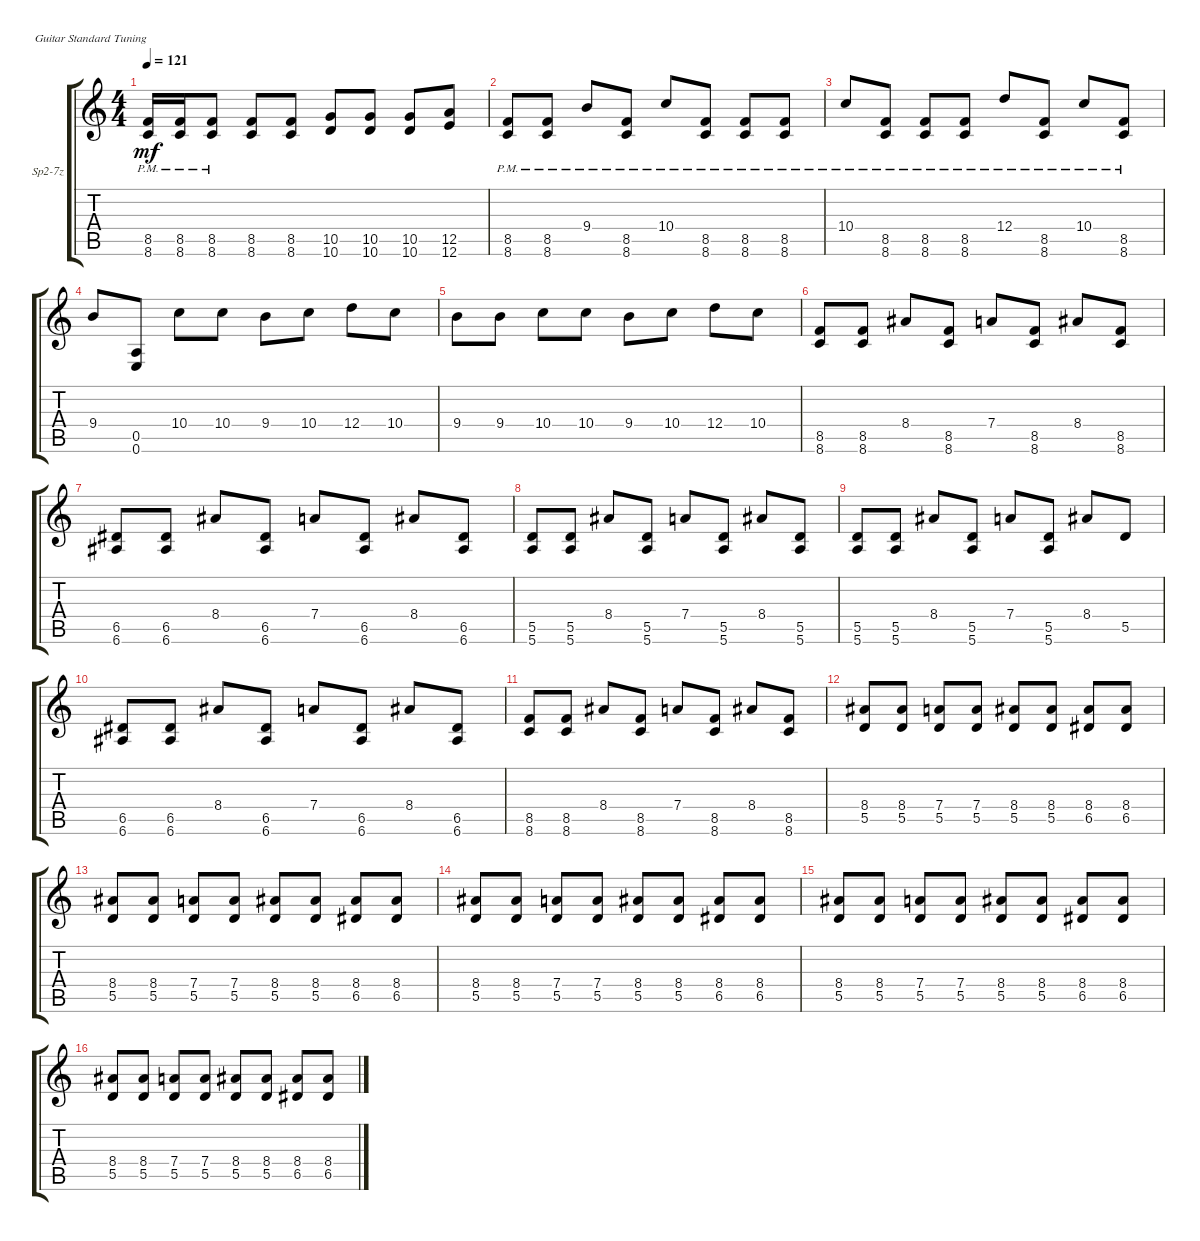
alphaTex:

\defaultSystemsLayout 4
\bracketExtendMode groupsimilarinstruments
\firstSystemTrackNameOrientation horizontal
\otherSystemsTrackNameOrientation horizontal
\track ("EGW2" "Sp2-7z") {instrument overdrivenguitar}
\staff {score tabs}
\tuning (E4 B3 G3 D3 A2 E2)
\ts (4 4)
\tempo 121
\clef g2
\ks c
(8.6{pm} 8.5{pm}).16{dy mf instrument overdrivenguitar} (8.6{pm} 8.5{pm}).16 (8.6{pm} 8.5{pm}).8 (8.6 8.5).8 (8.6 8.5).8 (10.6 10.5).8 (10.6 10.5).8 (10.6 10.5).8 (12.6 12.5).8 |
(8.5{pm} 8.6{pm}).8 (8.5{pm} 8.6{pm}).8 9.4{pm}.8 (8.5{pm} 8.6{pm}).8 10.4{pm}.8 (8.5{pm} 8.6{pm}).8 (8.5{pm} 8.6{pm}).8 (8.5{pm} 8.6{pm}).8 |
10.4{pm}.8 (8.6{pm} 8.5{pm}).8 (8.6{pm} 8.5{pm}).8 (8.6{pm} 8.5{pm}).8 12.4{pm}.8 (8.5{pm} 8.6{pm}).8 10.4{pm}.8 (8.5{pm} 8.6{pm}).8 |
9.4.8 (0.6 0.5).8 10.4.8 10.4.8 9.4.8 10.4.8 12.4.8 10.4.8 |
9.4.8 9.4.8 10.4.8 10.4.8 9.4.8 10.4.8 12.4.8 10.4.8 |
(8.5 8.6).8 (8.5 8.6).8 8.4.8 (8.5 8.6).8 7.4.8 (8.5 8.6).8 8.4.8 (8.5 8.6).8 |
(6.5 6.6).8 (6.5 6.6).8 8.4.8 (6.5 6.6).8 7.4.8 (6.5 6.6).8 8.4.8 (6.5 6.6).8 |
(5.5 5.6).8 (5.5 5.6).8 8.4.8 (5.5 5.6).8 7.4.8 (5.5 5.6).8 8.4.8 (5.5 5.6).8 |
(5.5 5.6).8 (5.5 5.6).8 8.4.8 (5.5 5.6).8 7.4.8 (5.5 5.6).8 8.4.8 5.5.8 |
(6.5 6.6).8 (6.5 6.6).8 8.4.8 (6.5 6.6).8 7.4.8 (6.5 6.6).8 8.4.8 (6.5 6.6).8 |
(8.5 8.6).8 (8.5 8.6).8 8.4.8 (8.5 8.6).8 7.4.8 (8.5 8.6).8 8.4.8 (8.5 8.6).8 |
(5.5 8.4).8 (5.5 8.4).8 (5.5 7.4).8 (5.5 7.4).8 (5.5 8.4).8 (5.5 8.4).8 (6.5 8.4).8 (6.5 8.4).8 |
(5.5 8.4).8 (5.5 8.4).8 (5.5 7.4).8 (5.5 7.4).8 (5.5 8.4).8 (5.5 8.4).8 (6.5 8.4).8 (6.5 8.4).8 |
(5.5 8.4).8 (5.5 8.4).8 (5.5 7.4).8 (5.5 7.4).8 (5.5 8.4).8 (5.5 8.4).8 (6.5 8.4).8 (6.5 8.4).8 |
(5.5 8.4).8 (5.5 8.4).8 (5.5 7.4).8 (5.5 7.4).8 (5.5 8.4).8 (5.5 8.4).8 (6.5 8.4).8 (6.5 8.4).8 |
(5.5 8.4).8 (5.5 8.4).8 (5.5 7.4).8 (5.5 7.4).8 (5.5 8.4).8 (5.5 8.4).8 (6.5 8.4).8 (6.5 8.4).8
